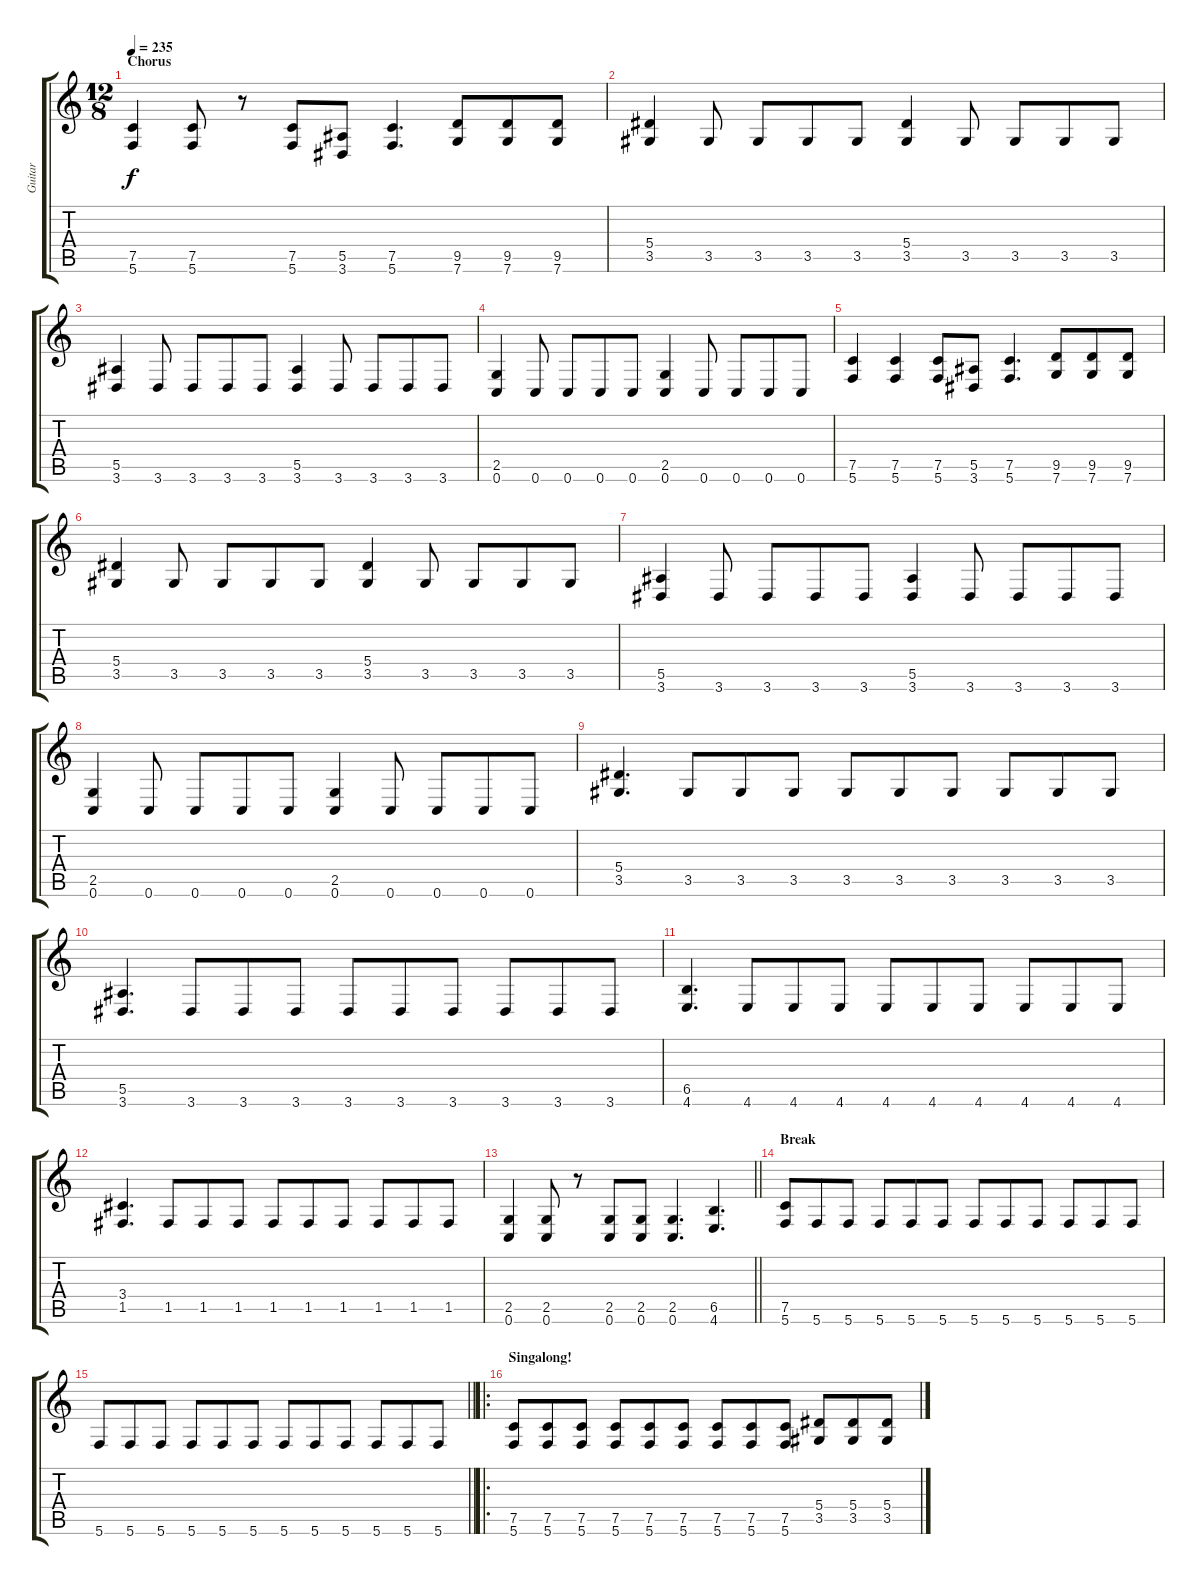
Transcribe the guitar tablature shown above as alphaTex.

\track ("Guitar" "Guitar") {instrument distortionguitar}
\staff {score tabs}
\tuning (C4 G3 Eb3 Bb2 F2 C2) {hide}
\ts (12 8)
\section ("" "Chorus")
\tempo 235
\clef g2
\ks c
(7.5 5.6).4{dy f} (7.5 5.6).8 r.8 (7.5 5.6).8 (5.5 3.6).8 (7.5 5.6).4{d} (9.5 7.6).8 (9.5 7.6).8 (9.5 7.6).8 |
(5.4 3.5).4 3.5.8 3.5.8 3.5.8 3.5.8 (5.4 3.5).4 3.5.8 3.5.8 3.5.8 3.5.8 |
(5.5 3.6).4 3.6.8 3.6.8 3.6.8 3.6.8 (5.5 3.6).4 3.6.8 3.6.8 3.6.8 3.6.8 |
(2.5 0.6).4 0.6.8 0.6.8 0.6.8 0.6.8 (2.5 0.6).4 0.6.8 0.6.8 0.6.8 0.6.8 |
(7.5 5.6).4 (7.5 5.6).4 (7.5 5.6).8 (5.5 3.6).8 (7.5 5.6).4{d} (9.5 7.6).8 (9.5 7.6).8 (9.5 7.6).8 |
(5.4 3.5).4 3.5.8 3.5.8 3.5.8 3.5.8 (5.4 3.5).4 3.5.8 3.5.8 3.5.8 3.5.8 |
(5.5 3.6).4 3.6.8 3.6.8 3.6.8 3.6.8 (5.5 3.6).4 3.6.8 3.6.8 3.6.8 3.6.8 |
(2.5 0.6).4 0.6.8 0.6.8 0.6.8 0.6.8 (2.5 0.6).4 0.6.8 0.6.8 0.6.8 0.6.8 |
(5.4 3.5).4{d} 3.5.8 3.5.8 3.5.8 3.5.8 3.5.8 3.5.8 3.5.8 3.5.8 3.5.8 |
(5.5 3.6).4{d} 3.6.8 3.6.8 3.6.8 3.6.8 3.6.8 3.6.8 3.6.8 3.6.8 3.6.8 |
(6.5 4.6).4{d} 4.6.8 4.6.8 4.6.8 4.6.8 4.6.8 4.6.8 4.6.8 4.6.8 4.6.8 |
(3.4 1.5).4{d} 1.5.8 1.5.8 1.5.8 1.5.8 1.5.8 1.5.8 1.5.8 1.5.8 1.5.8 |
\barLineRight lightlight
(2.5 0.6).4 (2.5 0.6).8 r.8 (2.5 0.6).8 (2.5 0.6).8 (2.5 0.6).4{d} (6.5 4.6).4{d} |
\section ("" "Break")
(7.5 5.6).8 5.6.8 5.6.8 5.6.8 5.6.8 5.6.8 5.6.8 5.6.8 5.6.8 5.6.8 5.6.8 5.6.8 |
\barLineRight lightlight
5.6.8 5.6.8 5.6.8 5.6.8 5.6.8 5.6.8 5.6.8 5.6.8 5.6.8 5.6.8 5.6.8 5.6.8 |
\ro
\section ("" "Singalong!")
(7.5 5.6).8 (7.5 5.6).8 (7.5 5.6).8 (7.5 5.6).8 (7.5 5.6).8 (7.5 5.6).8 (7.5 5.6).8 (7.5 5.6).8 (7.5 5.6).8 (5.4 3.5).8 (5.4 3.5).8 (5.4 3.5).8
